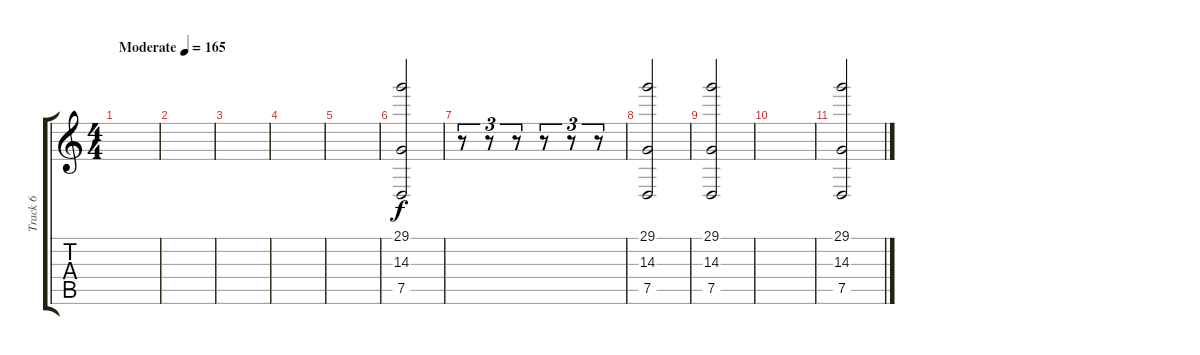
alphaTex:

\track ("Track 6" "Track 6") {instrument orchestrahit}
\staff {score tabs}
\tuning (D4 A3 F3 C3 G2 C2) {hide}
\ts (4 4)
\tempo (165 "Moderate")
\clef g2
\ks c
|
|
|
|
|
(29.1 14.3 7.5).2 |
r.8{tu (3 2)} r.8{tu (3 2)} r.8{tu (3 2)} r.8{tu (3 2)} r.8{tu (3 2)} r.8{tu (3 2)} |
(29.1 14.3 7.5).2 |
(29.1 14.3 7.5).2{volume 10} |
|
(29.1 14.3 7.5).2{volume 10}
